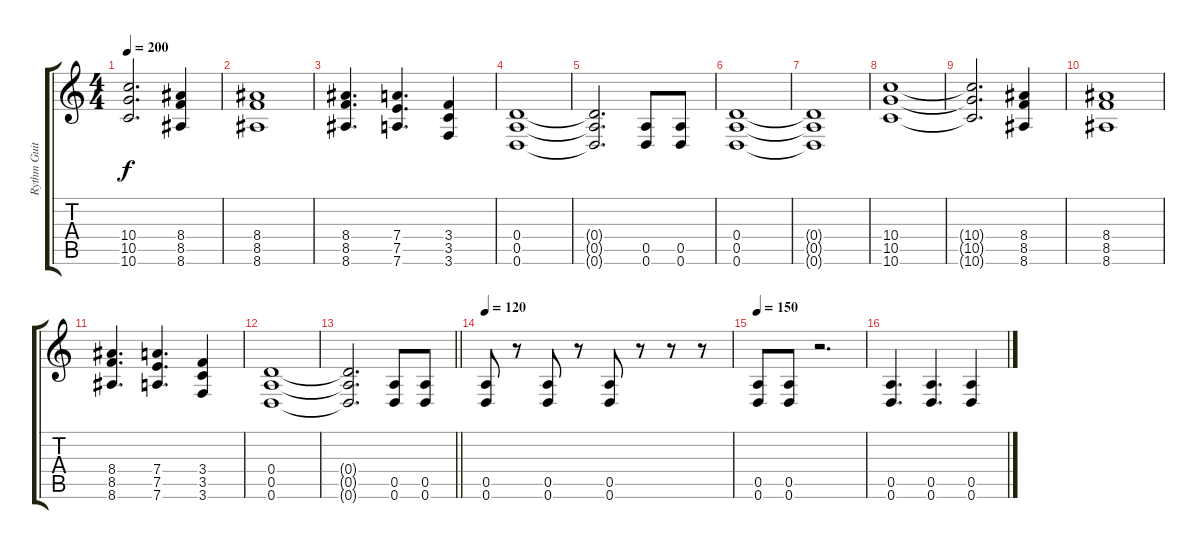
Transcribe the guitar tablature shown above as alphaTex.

\track ("Rythm Guitar" "Rythm Guit") {instrument distortionguitar}
\staff {score tabs}
\tuning (E4 B3 G3 D3 A2 D2) {hide}
\ts (4 4)
\tempo 200
\clef g2
\ks c
(10.4{t} 10.5{t} 10.6{t}).2{d dy f} (8.4 8.5 8.6).4 |
(8.4 8.5 8.6).1 |
(8.4 8.5 8.6).4{d} (7.4 7.5 7.6).4{d} (3.4 3.5 3.6).4 |
(0.4 0.5 0.6).1 |
(0.4{t} 0.5{t} 0.6{t}).2{d} (0.5 0.6).8 (0.5 0.6).8 |
(0.4 0.5 0.6).1 |
(0.4{t} 0.5{t} 0.6{t}).1 |
(10.4 10.5 10.6).1 |
(10.4{t} 10.5{t} 10.6{t}).2{d} (8.4 8.5 8.6).4 |
(8.4 8.5 8.6).1 |
(8.4 8.5 8.6).4{d} (7.4 7.5 7.6).4{d} (3.4 3.5 3.6).4 |
(0.4 0.5 0.6).1 |
\barLineRight lightlight
(0.4{t} 0.5{t} 0.6{t}).2{d} (0.5 0.6).8 (0.5 0.6).8 |
\tempo 120
(0.5 0.6).8 r.8 (0.5 0.6).8 r.8 (0.5 0.6).8 r.8 r.8 r.8 |
\tempo 150
(0.5 0.6).8 (0.5 0.6).8 r.2{d} |
(0.5 0.6).4{d} (0.5 0.6).4{d} (0.5 0.6).4
